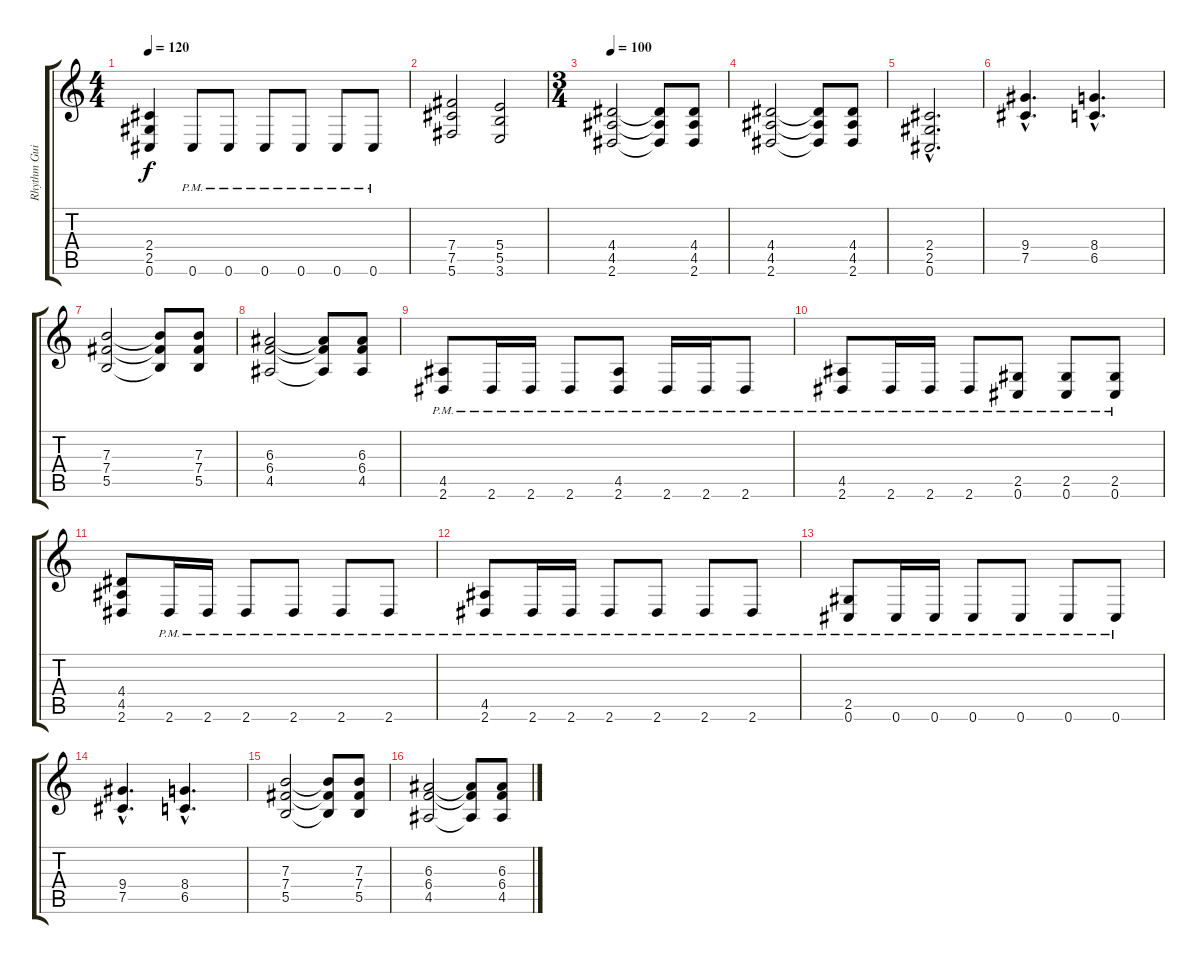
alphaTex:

\track ("Rhythm Guitar" "Rhythm Gui") {instrument distortionguitar}
\staff {score tabs}
\tuning (C4 Ab3 E3 B2 Gb2 Db2) {hide}
\ts (4 4)
\tempo 120
\clef g2
\ks c
(2.4 2.5 0.6).4{dy f} 0.6{pm}.8 0.6{pm}.8 0.6{pm}.8 0.6{pm}.8 0.6{pm}.8 0.6{pm}.8 |
(7.4 7.5 5.6).2 (5.4 5.5 3.6).2 |
\ts (3 4)
\tempo 100
(4.4 4.5 2.6).2 (4.4{t} 4.5{t} 2.6{t}).8 (4.4 4.5 2.6).8 |
(4.4 4.5 2.6).2 (4.4{t} 4.5{t} 2.6{t}).8 (4.4 4.5 2.6).8 |
(2.4{hac} 2.5{hac} 0.6{hac}).2{d} |
(9.4{hac} 7.5{hac}).4{d} (8.4{hac} 6.5{hac}).4{d} |
(7.3 7.4 5.5).2 (7.3{t} 7.4{t} 5.5{t}).8 (7.3 7.4 5.5).8 |
(6.3 6.4 4.5).2 (6.3{t} 6.4{t} 4.5{t}).8 (6.3 6.4 4.5).8 |
(4.5{pm} 2.6{pm}).8 2.6{pm}.16 2.6{pm}.16 2.6{pm}.8 (4.5{pm} 2.6{pm}).8 2.6{pm}.16 2.6{pm}.16 2.6{pm}.8 |
(4.5{pm} 2.6{pm}).8 2.6{pm}.16 2.6{pm}.16 2.6{pm}.8 (2.5{pm} 0.6{pm}).8 (2.5{pm} 0.6{pm}).8 (2.5{pm} 0.6{pm}).8 |
(4.4 4.5 2.6).8 2.6{pm}.16 2.6{pm}.16 2.6{pm}.8 2.6{pm}.8 2.6{pm}.8 2.6{pm}.8 |
(4.5{pm} 2.6{pm}).8 2.6{pm}.16 2.6{pm}.16 2.6{pm}.8 2.6{pm}.8 2.6{pm}.8 2.6{pm}.8 |
(2.5{pm} 0.6{pm}).8 0.6{pm}.16 0.6{pm}.16 0.6{pm}.8 0.6{pm}.8 0.6{pm}.8 0.6{pm}.8 |
(9.4{hac} 7.5{hac}).4{d} (8.4{hac} 6.5{hac}).4{d} |
(7.3 7.4 5.5).2 (7.3{t} 7.4{t} 5.5{t}).8 (7.3 7.4 5.5).8 |
(6.3 6.4 4.5).2 (6.3{t} 6.4{t} 4.5{t}).8 (6.3 6.4 4.5).8
